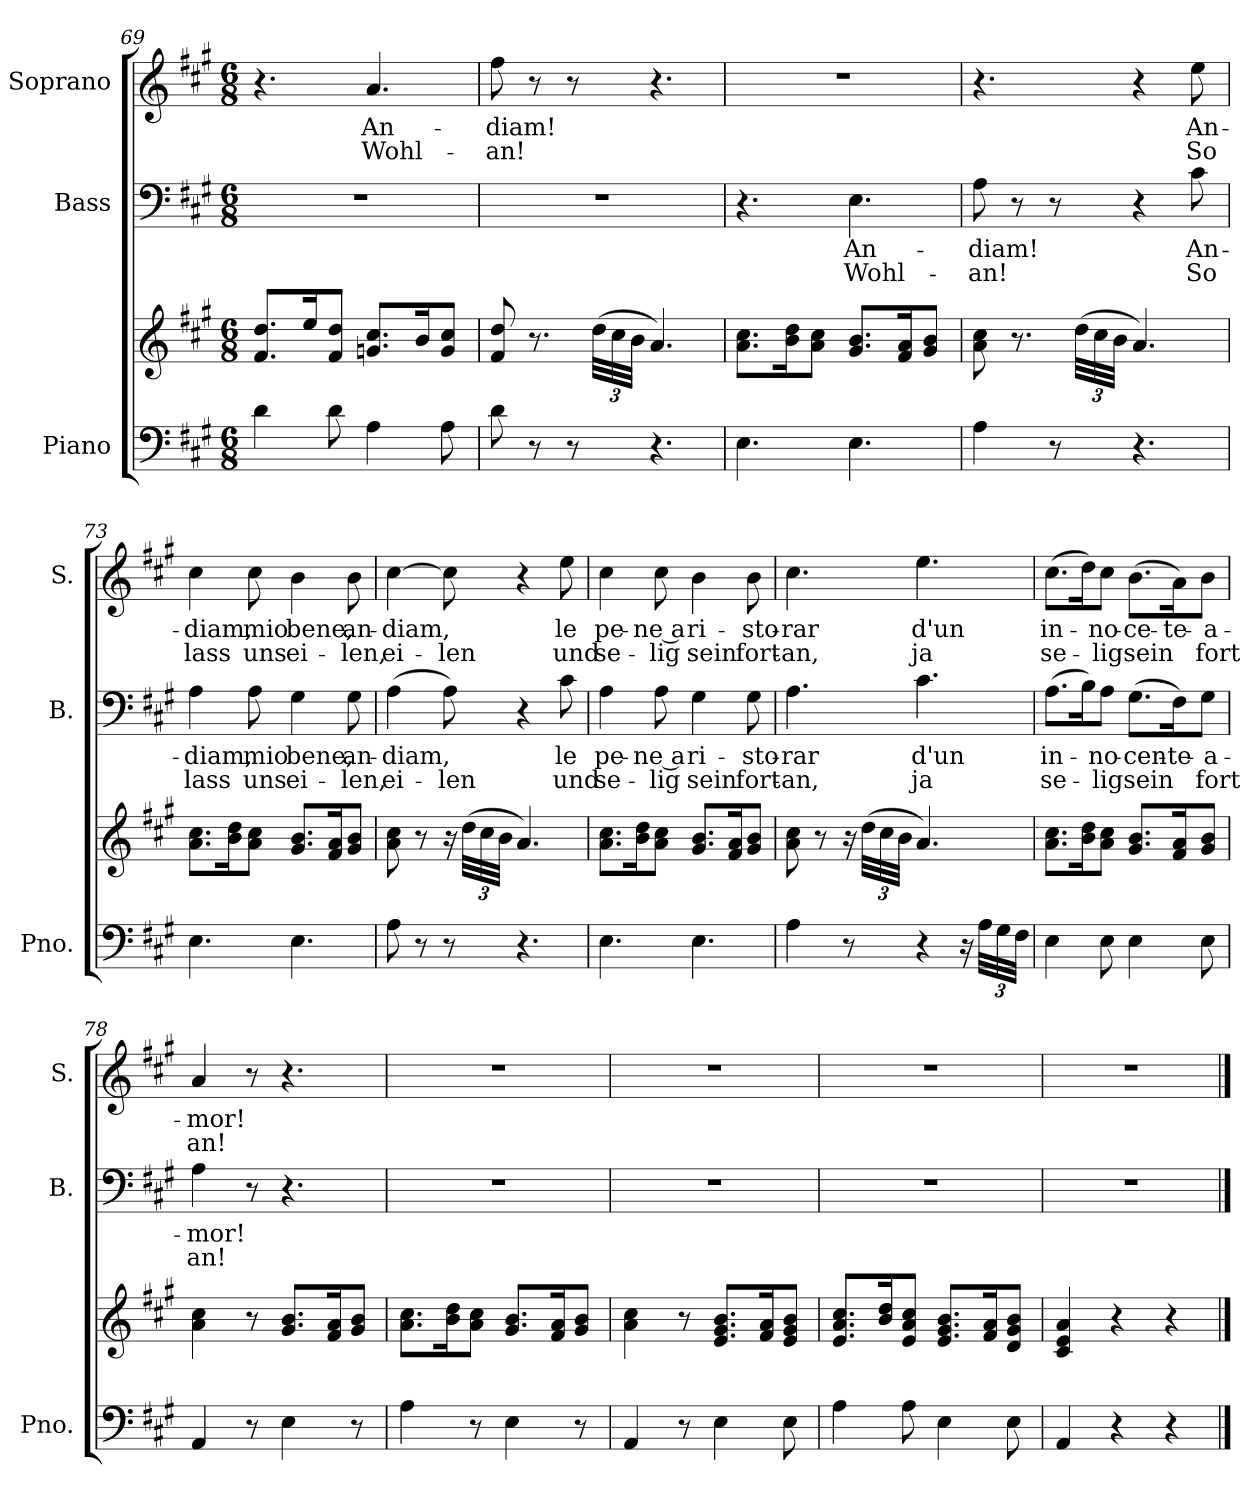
**kern	**kern	**kern	**text	**text	**kern	**text	**text
*part3	*part3	*part2	*part2	*part2	*part1	*part1	*part1
*staff4	*staff3	*staff2	*staff2	*staff2	*staff1	*staff1	*staff1
*I"Piano	*	*I"Bass	*	*	*I"Soprano	*	*
*I'Pno.	*	*I'B.	*	*	*I'S.	*	*
!!LO:PB:g=z
*clefF4	*clefG2	*clefF4	*	*	*clefG2	*	*
*k[f#c#g#]	*k[f#c#g#]	*k[f#c#g#]	*	*	*k[f#c#g#]	*	*
*A:	*A:	*A:	*	*	*A:	*	*
*M6/8	*M6/8	*M6/8	*	*	*M6/8	*	*
=69	=69	=69	=69	=69	=69	=69	=69
4d\	8.f#/ 8.dd/L	2.r	.	.	4.r	.	.
.	16ee/K	.	.	.	.	.	.
8d\	8f#/ 8dd/J	.	.	.	.	.	.
4A\	8.gn/ 8.cc#/L	.	.	.	4.a/	An-	Wohl-
.	16b/K	.	.	.	.	.	.
8A\	8g/ 8cc#/J	.	.	.	.	.	.
=70	=70	=70	=70	=70	=70	=70	=70
8d\	8f#/ 8dd/	2.r	.	.	8ff#\	diam!	an!
8r	8.r	.	.	.	8r	.	.
8r	.	.	.	.	8r	.	.
*	*Xbrackettup	*	*	*	*	*	*
.	(48dd\LLL	.	.	.	.	.	.
.	48cc#\	.	.	.	.	.	.
.	48b\JJJ	.	.	.	.	.	.
4.r	4.a/)	.	.	.	4.r	.	.
=71	=71	=71	=71	=71	=71	=71	=71
4.E\	8.a\ 8.cc#\L	4.r	.	.	2.r	.	.
.	16b\ 16dd\K	.	.	.	.	.	.
.	8a\ 8cc#\J	.	.	.	.	.	.
4.E\	8.g#/ 8.b/L	4.E\	An-	Wohl-	.	.	.
.	16f#/ 16a/K	.	.	.	.	.	.
.	8g#/ 8b/J	.	.	.	.	.	.
=72	=72	=72	=72	=72	=72	=72	=72
4A\	8a\ 8cc#\	8A\	diam!	an!	4.r	.	.
.	8.r	8r	.	.	.	.	.
8r	.	8r	.	.	.	.	.
.	(48dd\LLL	.	.	.	.	.	.
.	48cc#\	.	.	.	.	.	.
.	48b\JJJ	.	.	.	.	.	.
4.r	4.a/)	4r	.	.	4r	.	.
.	.	8c#\	An-	So	8ee\	An-	So
=73	=73	=73	=73	=73	=73	=73	=73
4.E\	8.a\ 8.cc#\L	4A\	diam,	lass	4cc#\	diam,	lass
.	16b\ 16dd\K	.	.	.	.	.	.
.	8a\ 8cc#\J	8A\	mio	uns	8cc#\	mio	uns
4.E\	8.g#/ 8.b/L	4G#\	bene,	ei-	4b\	bene,	ei-
.	16f#/ 16a/K	.	.	.	.	.	.
.	8g#/ 8b/J	8G#\	an-	len,	8b\	an-	len,
!!LO:LB:g=z
=74	=74	=74	=74	=74	=74	=74	=74
8A\	8a\ 8cc#\	(4A\	diam,	ei-	[4cc#\	diam,	ei-
8r	8r	.	.	.	.	.	.
8r	16r	8A\)	.	len	8cc#\]	.	len
.	(48dd\LLL	.	.	.	.	.	.
.	48cc#\	.	.	.	.	.	.
.	48b\JJJ	.	.	.	.	.	.
4.r	4.a/)	4r	.	.	4r	.	.
.	.	8c#\	le	und	8ee\	le	und
=75	=75	=75	=75	=75	=75	=75	=75
4.E\	8.a\ 8.cc#\L	4A\	pe-	se-	4cc#\	pe-	se-
.	16b\ 16dd\K	.	.	.	.	.	.
.	8a\ 8cc#\J	8A\	ne a	lig	8cc#\	ne a	lig
4.E\	8.g#/ 8.b/L	4G#\	ri-	sein	4b\	ri-	sein
.	16f#/ 16a/K	.	.	.	.	.	.
.	8g#/ 8b/J	8G#\	sto-	fort-	8b\	sto-	fort-
=76	=76	=76	=76	=76	=76	=76	=76
4A\	8a\ 8cc#\	4.A\	rar	an,	4.cc#\	rar	an,
.	8r	.	.	.	.	.	.
8r	16r	.	.	.	.	.	.
.	(48dd\LLL	.	.	.	.	.	.
.	48cc#\	.	.	.	.	.	.
.	48b\JJJ	.	.	.	.	.	.
4r	4.a/)	4.c#\	d'un	ja	4.ee\	d'un	ja
16r	.	.	.	.	.	.	.
*Xbrackettup	*	*	*	*	*	*	*
48A\LLL	.	.	.	.	.	.	.
48G#\	.	.	.	.	.	.	.
48F#\JJJ	.	.	.	.	.	.	.
=77	=77	=77	=77	=77	=77	=77	=77
4E\	8.a\ 8.cc#\L	(8.A\L	in-	se-	(8.cc#\L	in-	se-
.	16b\ 16dd\K	16B\K)	.	.	16dd\K)	.	.
8E\	8a\ 8cc#\J	8A\J	no-	lig	8cc#\J	no-	lig
4E\	8.g#/ 8.b/L	(8.G#\L	cen-	sein	(8.b\L	ce-	-sein
.	16f#/ 16a/K	16F#\K)	-te-	.	16a\K)	-te-	.
8E\	8g#/ 8b/J	8G#\J	a-	-fort	8b\J	a-	-fort
=78	=78	=78	=78	=78	=78	=78	=78
4AA/	4a\ 4cc#\	4A\	mor!	an!	4a/	mor!	an!
8r	8r	8r	.	.	8r	.	.
4E\	8.g#/ 8.b/L	4.r	.	.	4.r	.	.
.	16f#/ 16a/K	.	.	.	.	.	.
8r	8g#/ 8b/J	.	.	.	.	.	.
!!LO:LB:g=z
=79	=79	=79	=79	=79	=79	=79	=79
4A\	8.a\ 8.cc#\L	2.r	.	.	2.r	.	.
.	16b\ 16dd\K	.	.	.	.	.	.
8r	8a\ 8cc#\J	.	.	.	.	.	.
4E\	8.g#/ 8.b/L	.	.	.	.	.	.
.	16f#/ 16a/K	.	.	.	.	.	.
8r	8g#/ 8b/J	.	.	.	.	.	.
=80	=80	=80	=80	=80	=80	=80	=80
4AA/	4a\ 4cc#\	2.r	.	.	2.r	.	.
8r	8r	.	.	.	.	.	.
4E\	8.e/ 8.g#/ 8.b/L	.	.	.	.	.	.
.	16f#/ 16a/K	.	.	.	.	.	.
8E\	8e/ 8g#/ 8b/J	.	.	.	.	.	.
=81	=81	=81	=81	=81	=81	=81	=81
4A\	8.e/ 8.a/ 8.cc#/L	2.r	.	.	2.r	.	.
.	16b/ 16dd/K	.	.	.	.	.	.
8A\	8e/ 8a/ 8cc#/J	.	.	.	.	.	.
4E\	8.e/ 8.g#/ 8.b/L	.	.	.	.	.	.
.	16f#/ 16a/K	.	.	.	.	.	.
8E\	8d/ 8g#/ 8b/J	.	.	.	.	.	.
=82	=82	=82	=82	=82	=82	=82	=82
4AA/	4c#/ 4e/ 4a/	2.r	.	.	2.r	.	.
4r	4r	.	.	.	.	.	.
4r	4r	.	.	.	.	.	.
==	==	==	==	==	==	==	==
*-	*-	*-	*-	*-	*-	*-	*-
